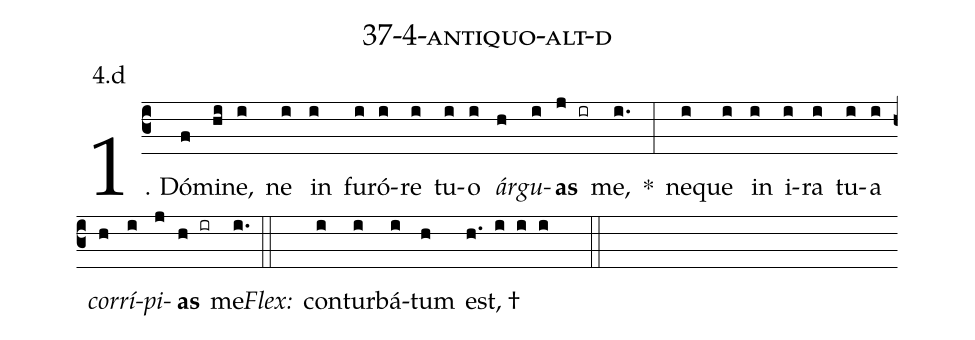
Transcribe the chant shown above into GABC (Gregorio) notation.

name: 37-4-antiquo-alt-d;
annotation: 4.d;
%%
(c3)1. Dó(f)mi(hi)ne,(i) ne(i) in(i) fu(i)ró(i)re(i) tu(i)o(i) <i>ár</i>(h)<i>gu</i>(i)<b>as</b>(j ir) me,(i.) *(:) ne(i)que(i) in(i) i(i)ra(i) tu(i)a(i) <i>cor</i>(h)<i>rí</i>(i)<i>pi</i>(j)<b>as</b>(h ir) me.(i.) (::)
<i>Flex:</i>()  con(i)tur(i)bá(i)tum(h) est, †(h. i i i  ::)
